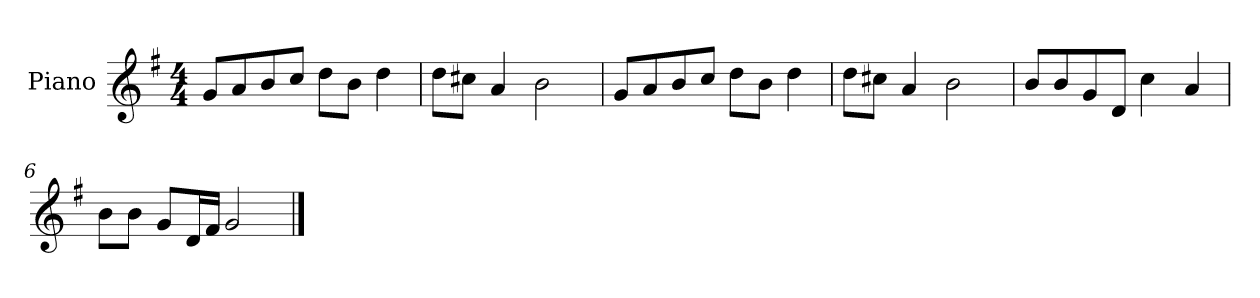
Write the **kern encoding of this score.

**kern
*part1
*staff1
*I"Piano
*I'P-no
*clefG2
*k[f#]
*M4/4
*MM90
=1
8g/L
8a/
8b/
8cc/J
8dd\L
8b\J
4dd\
=2
8dd\L
8cc#X\J
4a/
2b\
=3
8g/L
8a/
8b/
8cc/J
8dd\L
8b\J
4dd\
=4
8dd\L
8cc#X\J
4a/
2b\
=5
8b/L
8b/
8g/
8d/J
4cc\
4a/
=6
8b\L
8b\J
8g/L
16d/L
16f#/JJ
2g/
==
*-
